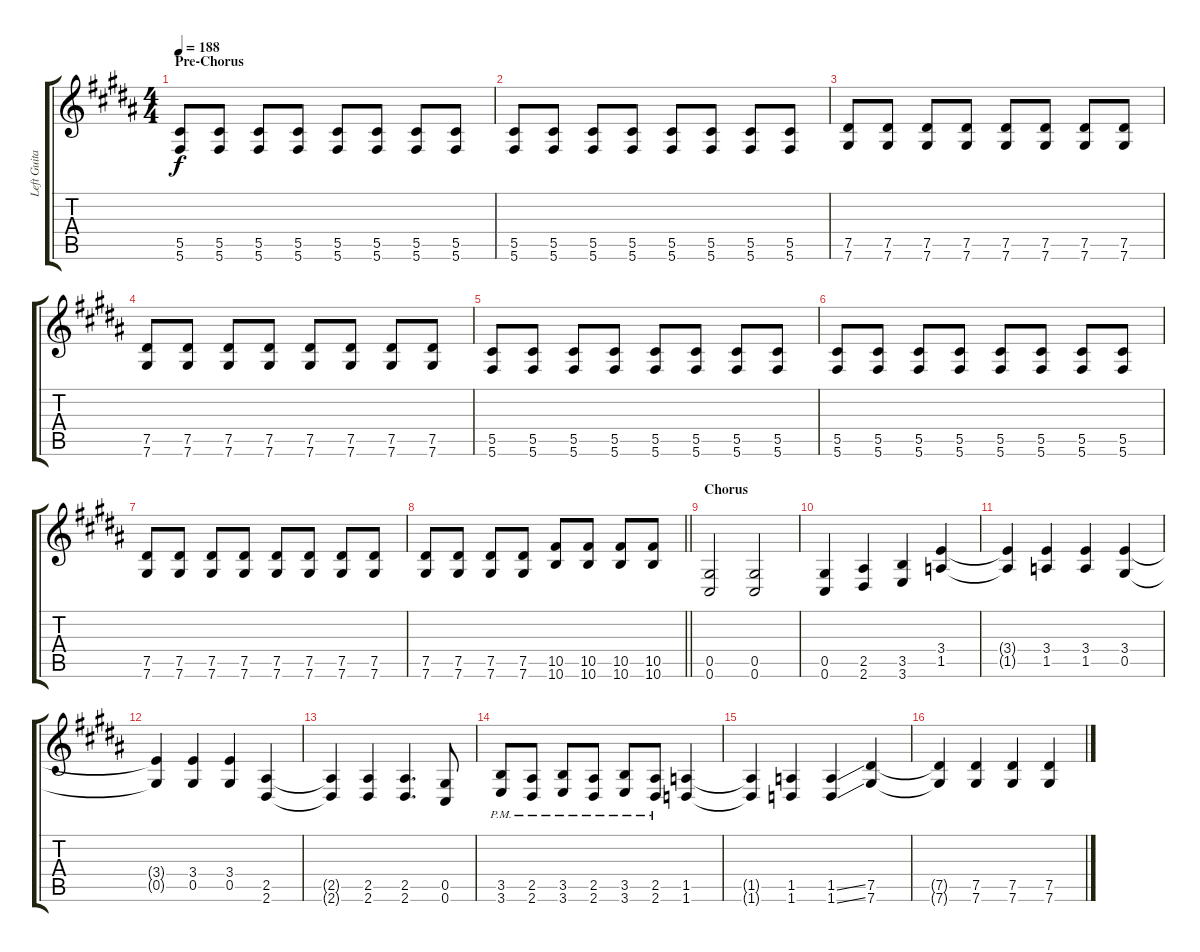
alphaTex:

\track ("Left Guitar" "Left Guita") {instrument overdrivenguitar}
\staff {score tabs}
\tuning (Eb4 Bb3 Gb3 Db3 Ab2 Db2) {hide}
\ts (4 4)
\section ("" "Pre-Chorus")
\tempo 188
\clef g2
\ks b
(5.5 5.6).8{dy f} (5.5 5.6).8 (5.5 5.6).8 (5.5 5.6).8 (5.5 5.6).8 (5.5 5.6).8 (5.5 5.6).8 (5.5 5.6).8 |
(5.5 5.6).8 (5.5 5.6).8 (5.5 5.6).8 (5.5 5.6).8 (5.5 5.6).8 (5.5 5.6).8 (5.5 5.6).8 (5.5 5.6).8 |
(7.5 7.6).8 (7.5 7.6).8 (7.5 7.6).8 (7.5 7.6).8 (7.5 7.6).8 (7.5 7.6).8 (7.5 7.6).8 (7.5 7.6).8 |
(7.5 7.6).8 (7.5 7.6).8 (7.5 7.6).8 (7.5 7.6).8 (7.5 7.6).8 (7.5 7.6).8 (7.5 7.6).8 (7.5 7.6).8 |
(5.5 5.6).8 (5.5 5.6).8 (5.5 5.6).8 (5.5 5.6).8 (5.5 5.6).8 (5.5 5.6).8 (5.5 5.6).8 (5.5 5.6).8 |
(5.5 5.6).8 (5.5 5.6).8 (5.5 5.6).8 (5.5 5.6).8 (5.5 5.6).8 (5.5 5.6).8 (5.5 5.6).8 (5.5 5.6).8 |
(7.5 7.6).8 (7.5 7.6).8 (7.5 7.6).8 (7.5 7.6).8 (7.5 7.6).8 (7.5 7.6).8 (7.5 7.6).8 (7.5 7.6).8 |
\barLineRight lightlight
(7.5 7.6).8 (7.5 7.6).8 (7.5 7.6).8 (7.5 7.6).8 (10.5 10.6).8 (10.5 10.6).8 (10.5 10.6).8 (10.5 10.6).8 |
\section ("" "Chorus")
(0.5 0.6).2 (0.5 0.6).2 |
(0.5 0.6).4 (2.5 2.6).4 (3.5 3.6).4 (3.4 1.5).4 |
(3.4{t} 1.5{t}).4 (3.4 1.5).4 (3.4 1.5).4 (3.4 0.5).4 |
(3.4{t} 0.5{t}).4 (3.4 0.5).4 (3.4 0.5).4 (2.5 2.6).4 |
(2.5{t} 2.6{t}).4 (2.5 2.6).4 (2.5 2.6).4{d} (0.5 0.6).8 |
(3.5{pm} 3.6{pm}).8 (2.5{pm} 2.6{pm}).8 (3.5{pm} 3.6{pm}).8 (2.5{pm} 2.6{pm}).8 (3.5{pm} 3.6{pm}).8 (2.5{pm} 2.6{pm}).8 (1.5 1.6).4 |
(1.5{t} 1.6{t}).4 (1.5 1.6).4 (1.5{ss} 1.6{ss}).4 (7.5 7.6).4 |
(7.5{t} 7.6{t}).4 (7.5 7.6).4 (7.5 7.6).4 (7.5 7.6).4
